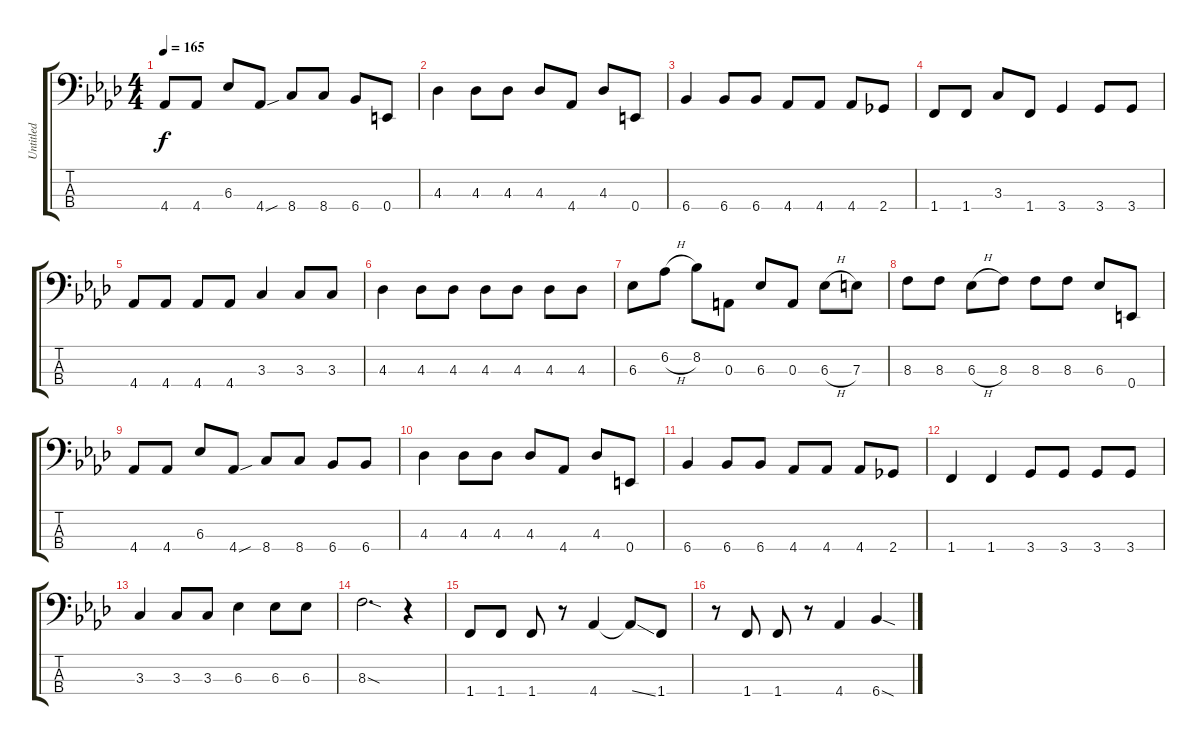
\track ("Untitled" "Untitled") {instrument electricbassfinger}
\staff {score tabs}
\tuning (G2 D2 A1 E1) {hide}
\ts (4 4)
\tempo 165
\clef f4
\ks ab
4.4.8{dy f} 4.4.8 6.3.8 4.4{sou}.8 8.4.8 8.4.8 6.4.8 0.4.8 |
4.3.4 4.3.8 4.3.8 4.3.8 4.4.8 4.3.8 0.4.8 |
6.4.4 6.4.8 6.4.8 4.4.8 4.4.8 4.4.8 2.4.8 |
1.4.8 1.4.8 3.3.8 1.4.8 3.4.4 3.4.8 3.4.8 |
4.4.8 4.4.8 4.4.8 4.4.8 3.3.4 3.3.8 3.3.8 |
4.3.4 4.3.8 4.3.8 4.3.8 4.3.8 4.3.8 4.3.8 |
6.3.8 6.2{h}.8 8.2.8 0.3.8 6.3.8 0.3.8 6.3{h}.8 7.3.8 |
8.3.8 8.3.8 6.3{h}.8 8.3.8 8.3.8 8.3.8 6.3.8 0.4.8 |
4.4.8 4.4.8 6.3.8 4.4{sou}.8 8.4.8 8.4.8 6.4.8 6.4.8 |
4.3.4 4.3.8 4.3.8 4.3.8 4.4.8 4.3.8 0.4.8 |
6.4.4 6.4.8 6.4.8 4.4.8 4.4.8 4.4.8 2.4.8 |
1.4.4 1.4.4 3.4.8 3.4.8 3.4.8 3.4.8 |
3.3.4 3.3.8 3.3.8 6.3.4 6.3.8 6.3.8 |
8.3{sod}.2{d} r.4 |
1.4.8 1.4.8 1.4.8 r.8 4.4.4 4.4{ss t}.8 1.4.8 |
r.8 1.4.8 1.4.8 r.8 4.4.4 6.4{sod}.4
